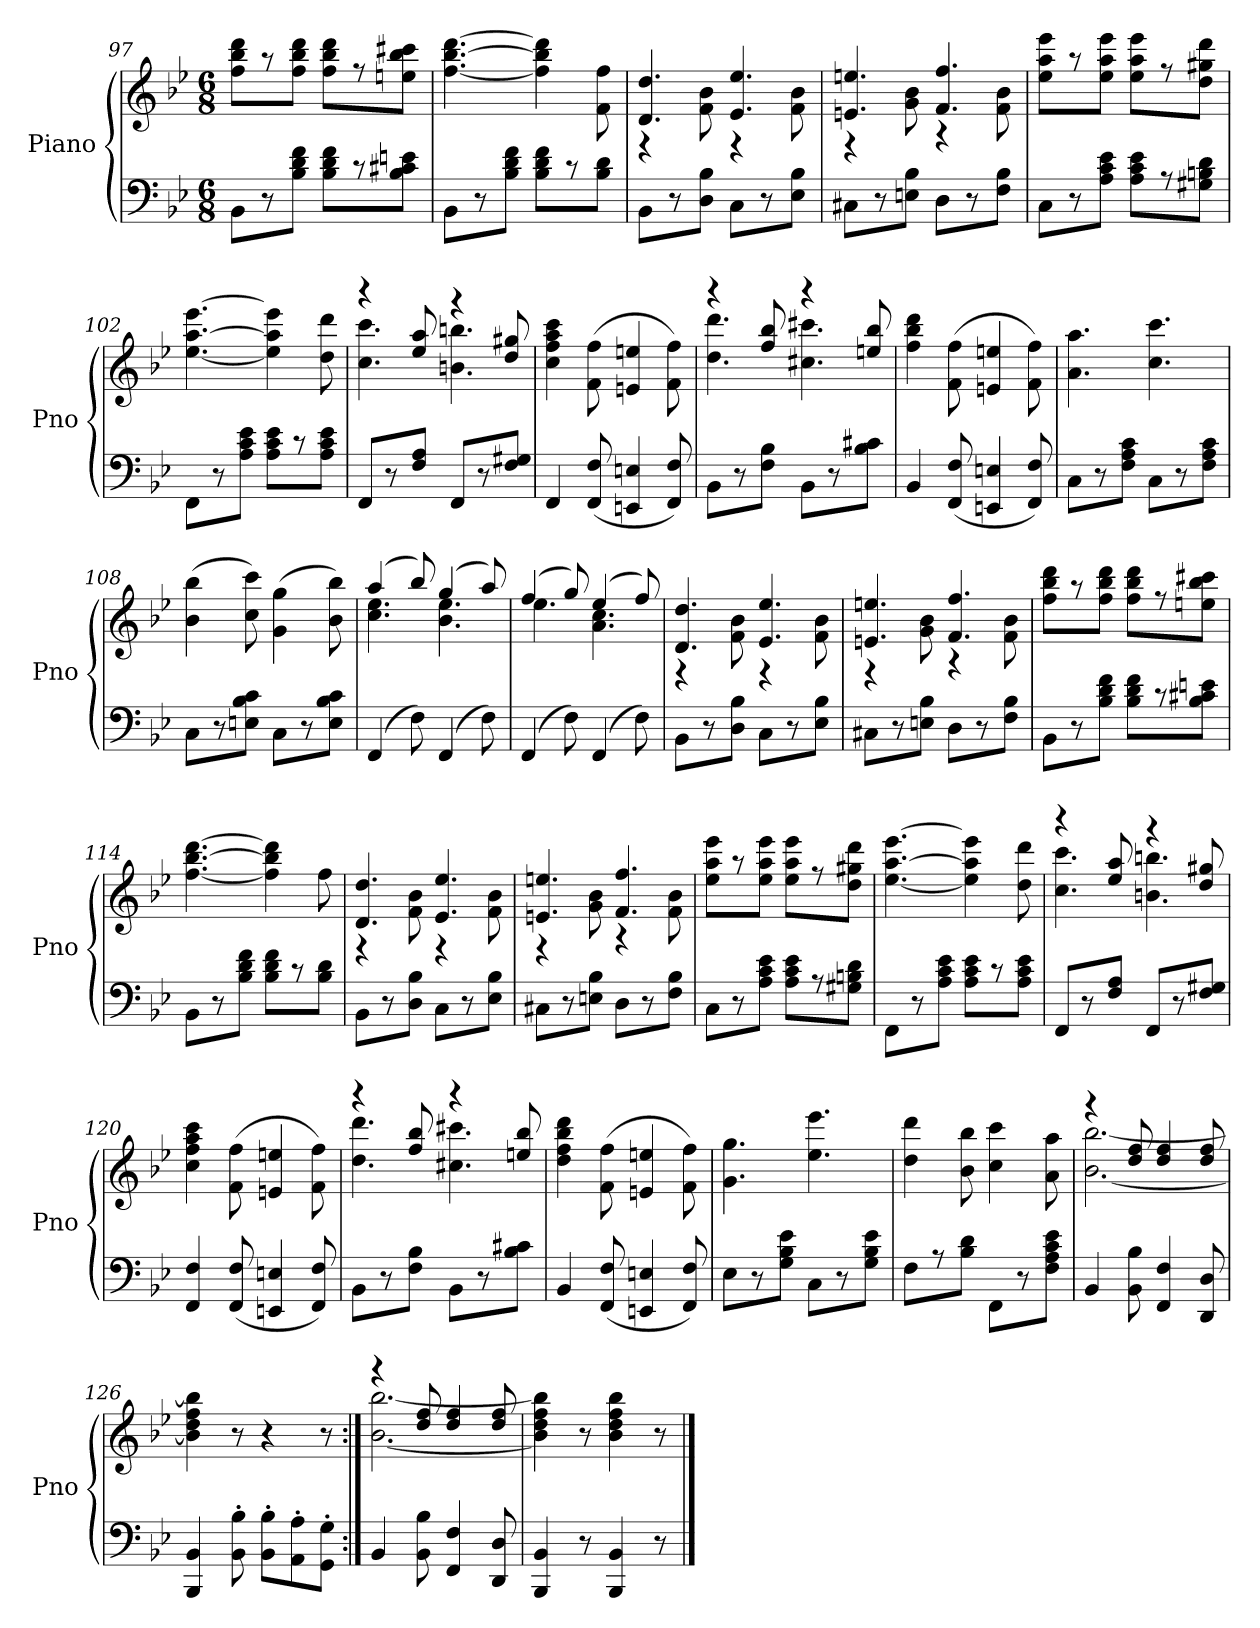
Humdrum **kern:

**kern	**kern
*part1	*part1
*staff2	*staff1
*I"Piano	*
*I'Pno	*
*clefF4	*clefG2
*k[b-e-]	*k[b-e-]
*M6/8	*M6/8
=97	=97
8BB-\L	8ff\ 8bb-\ 8ddd\L
8r	8r
8B-\ 8d\ 8f\J	8ff\ 8bb-\ 8ddd\J
8B-\ 8d\ 8f\L	8ff\ 8bb-\ 8ddd\L
8r	8r
8B-\ 8c#X\ 8en\J	8een\ 8bb-\ 8ccc#X\J
=98	=98
8BB-\L	[4.ff\ [4.bb-\ [4.ddd\
8r	.
8B-\ 8d\ 8f\J	.
8B-\ 8d\ 8f\L	4ff]\ 4bb-]\ 4ddd]\
8r	.
8B-\ 8d\J	8f\ 8ff\
=99	=99
*	*^
8BB-\L	4.d/ 4.dd/	4r
8r	.	.
8D\ 8B-\J	.	8f\ 8b-\
8C\L	4.e-/ 4.ee-/	4r
8r	.	.
8E-\ 8B-\J	.	8f\ 8b-\
=100	=100	=100
8C#X\L	4.en/ 4.een/	4r
8r	.	.
8En\ 8B-\J	.	8g\ 8b-\
8D\L	4.f/ 4.ff/	4r
8r	.	.
8F\ 8B-\J	.	8f\ 8b-\
*	*v	*v
=101	=101
8C\L	8ee-\ 8aa\ 8eee-\L
8r	8r
8A\ 8c\ 8e-\J	8ee-\ 8aa\ 8eee-\J
8A\ 8c\ 8e-\L	8ee-\ 8aa\ 8eee-\L
8r	8r
8G#X\ 8Bn\ 8d\J	8dd\ 8gg#X\ 8ddd\J
=102	=102
8FF\L	[4.ee-\ [4.aa\ [4.eee-\
8r	.
8A\ 8c\ 8e-\J	.
8A\ 8c\ 8e-\L	4ee-]\ 4aa]\ 4eee-]\
8r	.
8A\ 8c\ 8e-\J	8dd\ 8ddd\
=103	=103
*	*^
8FF/L	4r	4.cc\ 4.ccc\
8r	.	.
8F/ 8A/J	8ee-/ 8aa/	.
8FF/L	4r	4.bn\ 4.bbn\
8r	.	.
8F/ 8G#X/J	8dd/ 8gg#X/	.
*	*v	*v
=104	=104
4FF/	4cc\ 4ff\ 4aa\ 4ccc\
(8FF/ 8F/	(8f\ 8ff\
4EEn/ 4En/	4en/ 4een/
8FF/ 8F/)	8f\ 8ff\)
=105	=105
*	*^
8BB-\L	4r	4.dd\ 4.ddd\
8r	.	.
8F\ 8B-\J	8ff/ 8bb-/	.
8BB-\L	4r	4.cc#X\ 4.ccc#X\
8r	.	.
8B-\ 8c#X\J	8een/ 8bb-/	.
*	*v	*v
=106	=106
4BB-/	4ff\ 4bb-\ 4ddd\
(8FF/ 8F/	(8f\ 8ff\
4EEn/ 4En/	4en/ 4een/
8FF/ 8F/)	8f\ 8ff\)
=107	=107
8C\L	4.a\ 4.aa\
8r	.
8F\ 8A\ 8c\J	.
8C\L	4.cc\ 4.ccc\
8r	.
8F\ 8A\ 8c\J	.
=108	=108
8C\L	(4b-\ 4bb-\
8r	.
8En\ 8B-\ 8c\J	8cc\ 8ccc\)
8C\L	(4g\ 4gg\
8r	.
8E\ 8B-\ 8c\J	8b-\ 8bb-\)
=109	=109
*	*^
(4FF/	(4aa/	4.cc\ 4.ee-\
8F\)	8bb-/)	.
(4FF/	(4gg/	4.b-\ 4.ee-\
8F\)	8aa/)	.
=110	=110	=110
(4FF/	(4ff/	4.ee-\
8F\)	8gg/)	.
(4FF/	(4ee-/	4.a\ 4.cc\
8F\)	8ff/)	.
=111	=111	=111
8BB-\L	4.d/ 4.dd/	4r
8r	.	.
8D\ 8B-\J	.	8f\ 8b-\
8C\L	4.e-/ 4.ee-/	4r
8r	.	.
8E-\ 8B-\J	.	8f\ 8b-\
=112	=112	=112
8C#X\L	4.en/ 4.een/	4r
8r	.	.
8En\ 8B-\J	.	8g\ 8b-\
8D\L	4.f/ 4.ff/	4r
8r	.	.
8F\ 8B-\J	.	8f\ 8b-\
*	*v	*v
=113	=113
8BB-\L	8ff\ 8bb-\ 8ddd\L
8r	8r
8B-\ 8d\ 8f\J	8ff\ 8bb-\ 8ddd\J
8B-\ 8d\ 8f\L	8ff\ 8bb-\ 8ddd\L
8r	8r
8B-\ 8c#X\ 8en\J	8een\ 8bb-\ 8ccc#X\J
=114	=114
8BB-\L	[4.ff\ [4.bb-\ [4.ddd\
8r	.
8B-\ 8d\ 8f\J	.
8B-\ 8d\ 8f\L	4ff]\ 4bb-]\ 4ddd]\
8r	.
8B-\ 8d\J	8ff\
=115	=115
*	*^
8BB-\L	4.d/ 4.dd/	4r
8r	.	.
8D\ 8B-\J	.	8f\ 8b-\
8C\L	4.e-/ 4.ee-/	4r
8r	.	.
8E-\ 8B-\J	.	8f\ 8b-\
=116	=116	=116
8C#X\L	4.en/ 4.een/	4r
8r	.	.
8En\ 8B-\J	.	8g\ 8b-\
8D\L	4.f/ 4.ff/	4r
8r	.	.
8F\ 8B-\J	.	8f\ 8b-\
*	*v	*v
=117	=117
8C\L	8ee-\ 8aa\ 8eee-\L
8r	8r
8A\ 8c\ 8e-\J	8ee-\ 8aa\ 8eee-\J
8A\ 8c\ 8e-\L	8ee-\ 8aa\ 8eee-\L
8r	8r
8G#X\ 8Bn\ 8d\J	8dd\ 8gg#X\ 8ddd\J
=118	=118
8FF\L	[4.ee-\ [4.aa\ [4.eee-\
8r	.
8A\ 8c\ 8e-\J	.
8A\ 8c\ 8e-\L	4ee-]\ 4aa]\ 4eee-]\
8r	.
8A\ 8c\ 8e-\J	8dd\ 8ddd\
=119	=119
*	*^
8FF/L	4r	4.cc\ 4.ccc\
8r	.	.
8F/ 8A/J	8ee-/ 8aa/	.
8FF/L	4r	4.bn\ 4.bbn\
8r	.	.
8F/ 8G#X/J	8dd/ 8gg#X/	.
*	*v	*v
=120	=120
4FF/ 4F/	4cc\ 4ff\ 4aa\ 4ccc\
(8FF/ 8F/	(8f\ 8ff\
4EEn/ 4En/	4en/ 4een/
8FF/ 8F/)	8f\ 8ff\)
=121	=121
*	*^
8BB-\L	4r	4.dd\ 4.ddd\
8r	.	.
8F\ 8B-\J	8ff/ 8bb-/	.
8BB-\L	4r	4.cc#X\ 4.ccc#X\
8r	.	.
8B-\ 8c#X\J	8een/ 8bb-/	.
*	*v	*v
=122	=122
4BB-/	4dd\ 4ff\ 4bb-\ 4ddd\
(8FF/ 8F/	(8f\ 8ff\
4EEn/ 4En/	4en/ 4een/
8FF/ 8F/)	8f\ 8ff\)
=123	=123
8E-\L	4.g\ 4.gg\
8r	.
8G\ 8B-\ 8e-\J	.
8C\L	4.ee-\ 4.eee-\
8r	.
8G\ 8B-\ 8e-\J	.
=124	=124
8F\L	4dd\ 4ddd\
8r	.
8B-\ 8d\J	8b-\ 8bb-\
8FF\L	4cc\ 4ccc\
8r	.
8F\ 8A\ 8c\ 8e-\J	8a\ 8aa\
=125	=125
*	*^
4BB-/	4r	[2.b-\ [2.bb-\
8BB-\ 8B-\	8dd/ 8ff/	.
4FF/ 4F/	4dd/ 4ff/	.
8DD/ 8D/	8dd/ 8ff/	.
*	*v	*v
=126	=126
4BBB-/ 4BB-/	4b-]\ 4dd\ 4ff\ 4bb-]\
8BB-'\ 8B-'\	8r
8BB-'\ 8B-'\L	4r
8AA'\ 8A'\	.
8GG'\ 8G'\J	8r
=127:|!	=127:|!
*	*^
4BB-/	4r	[2.b-\ [2.bb-\
8BB-\ 8B-\	8dd/ 8ff/	.
4FF/ 4F/	4dd/ 4ff/	.
8DD/ 8D/	8dd/ 8ff/	.
*	*v	*v
=128	=128
4BBB-/ 4BB-/	4b-]\ 4dd\ 4ff\ 4bb-]\
8r	8r
4BBB-/ 4BB-/	4b-\ 4dd\ 4ff\ 4bb-\
8r	8r
==	==
*-	*-
